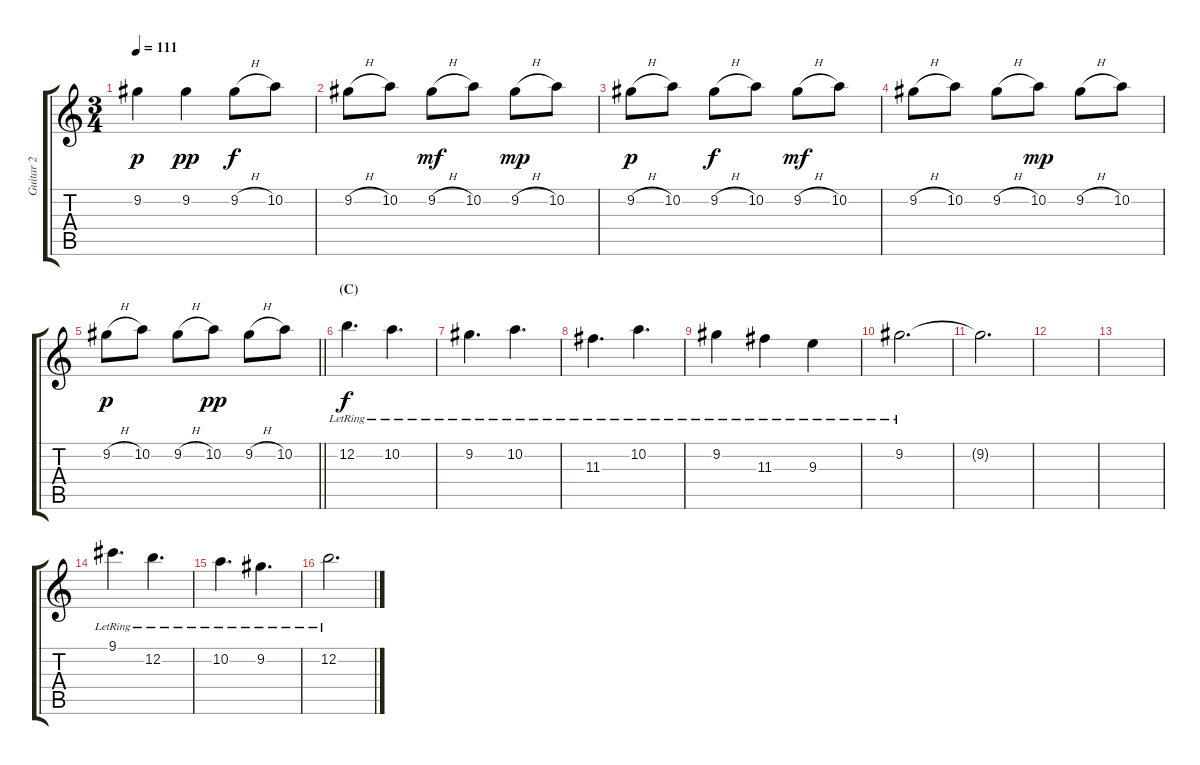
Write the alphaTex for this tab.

\track ("Guitar 2" "Guitar 2") {instrument electricguitarjazz}
\staff {score tabs}
\tuning (E4 B3 G3 D3 A2 E2) {hide}
\ts (3 4)
\tempo 111
\clef g2
\ks c
9.2.4{dy p} 9.2.4{dy pp} 9.2{h}.8{dy f} 10.2.8 |
9.2{h}.8 10.2.8 9.2{h}.8{dy mf} 10.2.8 9.2{h}.8{dy mp} 10.2.8 |
9.2{h}.8{dy p} 10.2.8 9.2{h}.8{dy f} 10.2.8 9.2{h}.8{dy mf} 10.2.8 |
9.2{h}.8 10.2.8 9.2{h}.8 10.2.8{dy mp} 9.2{h}.8 10.2.8 |
\barLineRight lightlight
9.2{h}.8{dy p} 10.2.8 9.2{h}.8 10.2.8{dy pp} 9.2{h}.8 10.2.8 |
\section ("" "(C)")
12.2{lr}.4{d dy f} 10.2{lr}.4{d} |
9.2{lr}.4{d} 10.2{lr}.4{d} |
11.3{lr}.4{d} 10.2{lr}.4{d} |
9.2{lr}.4 11.3{lr}.4 9.3{lr}.4 |
9.2{lr}.2{d} |
9.2{t}.2{d} |
|
|
9.1{lr}.4{d} 12.2{lr}.4{d} |
10.2{lr}.4{d} 9.2{lr}.4{d} |
12.2{lr}.2{d}
